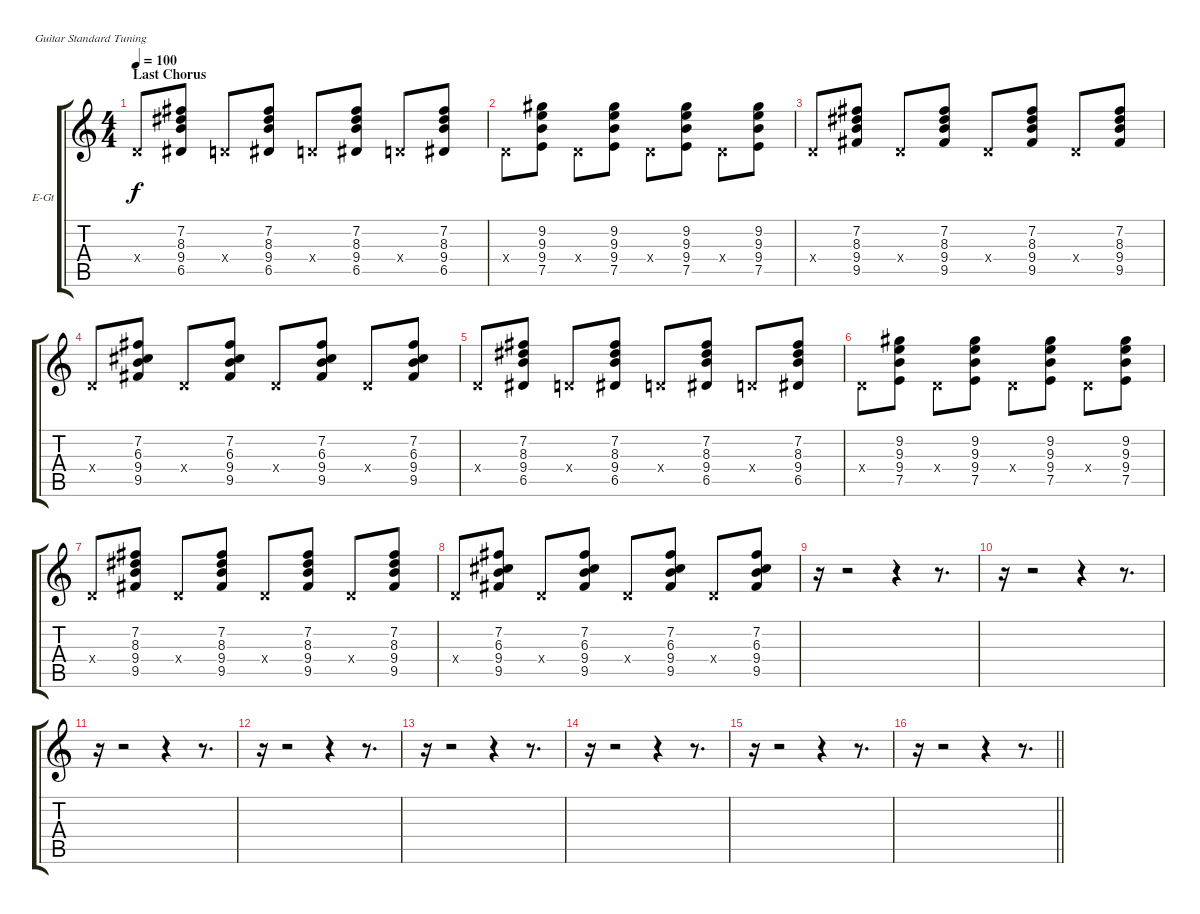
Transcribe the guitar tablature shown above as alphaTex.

\bracketExtendMode groupsimilarinstruments
\firstSystemTrackNameOrientation horizontal
\otherSystemsTrackNameOrientation horizontal
\track ("Albert Hammond Jr. (Clean)" "E-Gt") {instrument electricguitarclean}
\staff {score tabs}
\tuning (E4 B3 G3 D3 A2 E2)
\ts (4 4)
\section ("" "Last Chorus")
\tempo 100
\clef g2
\ks c
0.4{x}.8{dy f} (7.2 8.3 9.4 6.5).8 0.4{x}.8 (7.2 8.3 9.4 6.5).8 0.4{x}.8 (7.2 8.3 9.4 6.5).8 0.4{x}.8 (7.2 8.3 9.4 6.5).8 |
0.4{x}.8 (9.2 9.3 9.4 7.5).8 0.4{x}.8 (9.2 9.3 9.4 7.5).8 0.4{x}.8 (9.2 9.3 9.4 7.5).8 0.4{x}.8 (9.2 9.3 9.4 7.5).8 |
0.4{x}.8 (7.2 8.3 9.4 9.5).8 0.4{x}.8 (7.2 8.3 9.4 9.5).8 0.4{x}.8 (7.2 8.3 9.4 9.5).8 0.4{x}.8 (7.2 8.3 9.4 9.5).8 |
0.4{x}.8 (7.2 6.3 9.4 9.5).8 0.4{x}.8 (7.2 6.3 9.4 9.5).8 0.4{x}.8 (7.2 6.3 9.4 9.5).8 0.4{x}.8 (7.2 6.3 9.4 9.5).8 |
0.4{x}.8 (7.2 8.3 9.4 6.5).8 0.4{x}.8 (7.2 8.3 9.4 6.5).8 0.4{x}.8 (7.2 8.3 9.4 6.5).8 0.4{x}.8 (7.2 8.3 9.4 6.5).8 |
0.4{x}.8 (9.2 9.3 9.4 7.5).8 0.4{x}.8 (9.2 9.3 9.4 7.5).8 0.4{x}.8 (9.2 9.3 9.4 7.5).8 0.4{x}.8 (9.2 9.3 9.4 7.5).8 |
0.4{x}.8 (7.2 8.3 9.4 9.5).8 0.4{x}.8 (7.2 8.3 9.4 9.5).8 0.4{x}.8 (7.2 8.3 9.4 9.5).8 0.4{x}.8 (7.2 8.3 9.4 9.5).8 |
0.4{x}.8 (7.2 6.3 9.4 9.5).8 0.4{x}.8 (7.2 6.3 9.4 9.5).8 0.4{x}.8 (7.2 6.3 9.4 9.5).8 0.4{x}.8 (7.2 6.3 9.4 9.5).8 |
r.16 r.2 r.4 r.8{d} |
r.16 r.2 r.4 r.8{d} |
r.16 r.2 r.4 r.8{d} |
r.16 r.2 r.4 r.8{d} |
r.16 r.2 r.4 r.8{d} |
r.16 r.2 r.4 r.8{d} |
r.16 r.2 r.4 r.8{d} |
\barLineRight lightlight
r.16 r.2 r.4 r.8{d}
